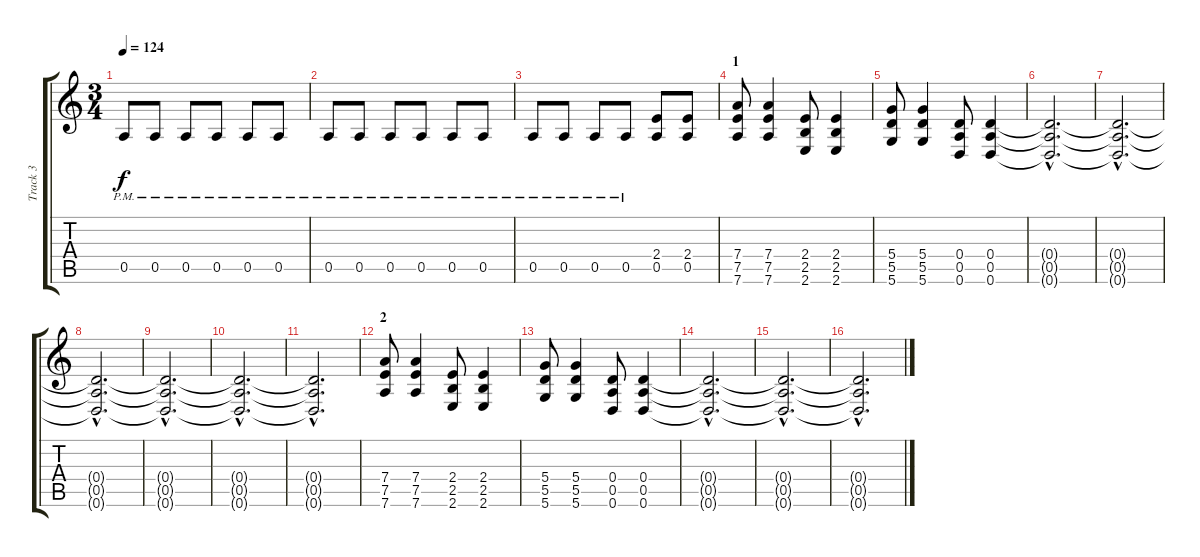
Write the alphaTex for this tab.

\track ("Track 3" "Track 3") {instrument distortionguitar}
\staff {score tabs}
\tuning (E4 B3 G3 D3 A2 D2) {hide}
\ts (3 4)
\tempo 124
\clef g2
\ks c
0.5{pm}.8{dy f volume 14} 0.5{pm}.8 0.5{pm}.8 0.5{pm}.8 0.5{pm}.8 0.5{pm}.8 |
0.5{pm}.8 0.5{pm}.8 0.5{pm}.8 0.5{pm}.8 0.5{pm}.8 0.5{pm}.8 |
0.5{pm}.8 0.5{pm}.8 0.5{pm}.8 0.5{pm}.8 (2.4 0.5).8 (2.4 0.5).8 |
\section ("" "1")
(7.4 7.5 7.6).8 (7.4 7.5 7.6).4 (2.4 2.5 2.6).8 (2.4 2.5 2.6).4 |
(5.4 5.5 5.6).8 (5.4 5.5 5.6).4 (0.4 0.5 0.6).8 (0.4 0.5 0.6).4 |
(0.4{hac t} 0.5{hac t} 0.6{hac t}).2{d} |
(0.4{hac t} 0.5{hac t} 0.6{hac t}).2{d} |
(0.4{hac t} 0.5{hac t} 0.6{hac t}).2{d} |
(0.4{hac t} 0.5{hac t} 0.6{hac t}).2{d} |
(0.4{hac t} 0.5{hac t} 0.6{hac t}).2{d} |
(0.4{hac t} 0.5{hac t} 0.6{hac t}).2{d} |
\section ("" "2")
(7.4 7.5 7.6).8 (7.4 7.5 7.6).4 (2.4 2.5 2.6).8 (2.4 2.5 2.6).4 |
(5.4 5.5 5.6).8 (5.4 5.5 5.6).4 (0.4 0.5 0.6).8 (0.4 0.5 0.6).4 |
(0.4{hac t} 0.5{hac t} 0.6{hac t}).2{d} |
(0.4{hac t} 0.5{hac t} 0.6{hac t}).2{d} |
(0.4{hac t} 0.5{hac t} 0.6{hac t}).2{d}
